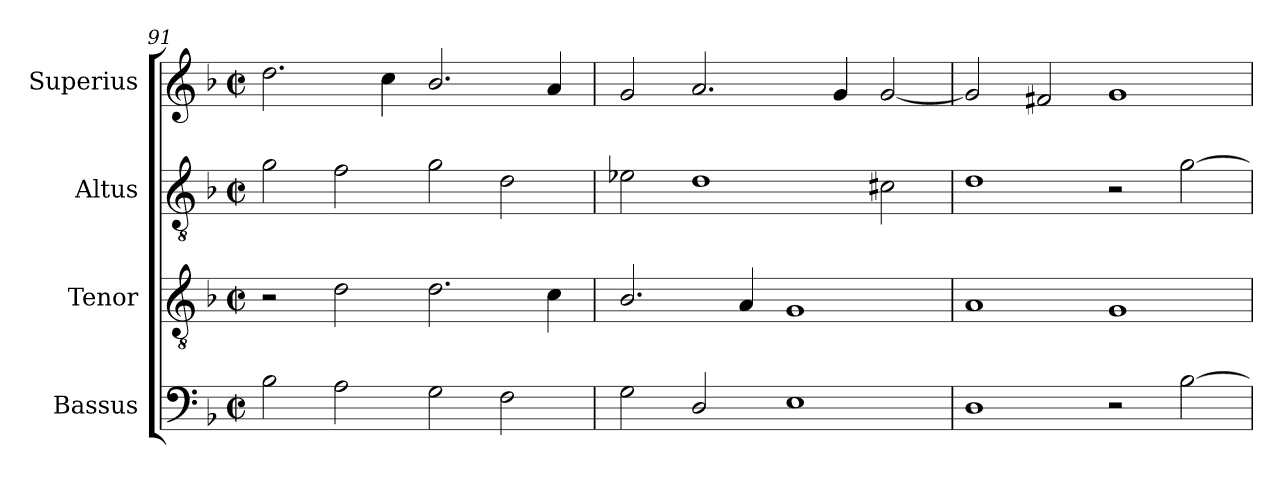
**kern	**kern	**kern	**kern
*part4	*part3	*part2	*part1
*staff4	*staff3	*staff2	*staff1
*I"Bassus	*I"Tenor	*I"Altus	*I"Superius
*I'B.	*I'T.	*	*I'S.
*clefF4	*clefGv2	*clefGv2	*clefG2
*	*ITrd7c12	*ITrd7c12	*
*k[b-]	*k[b-]	*k[b-]	*k[b-]
*F:	*F:	*F:	*F:
*M2/2	*M2/2	*M2/2	*M2/2
*met(c|)	*met(c|)	*met(c|)	*met(c|)
=91	=91	=91	=91
2B-i\	2r	2Gi\	2.ddi\
2Ai\	2Di\	2Fi\	.
.	.	.	4cci\
2Gi\	2.Di\	2Gi\	2.b-i/
2Fi\	.	2Di\	.
.	4Ci\	.	4ai/
!!LO:PB:g=z
=92	=92	=92	=92
2Gi\	2.BB-i/	2E-Xi\	2gi/
2Di/	.	1Di	2.ai/
.	4AAi/	.	.
1Ei	1GGi	.	.
.	.	.	4gi/
.	.	2C#Xi\	[<2gi/
=93	=93	=93	=93
1Di	1AAi	1Di	2gi/]
.	.	.	2f#Xi/
2r	1GGi	2r	1gi
[>2B-i\	.	[>2Gi\	.
=	=	=	=
*-	*-	*-	*-
